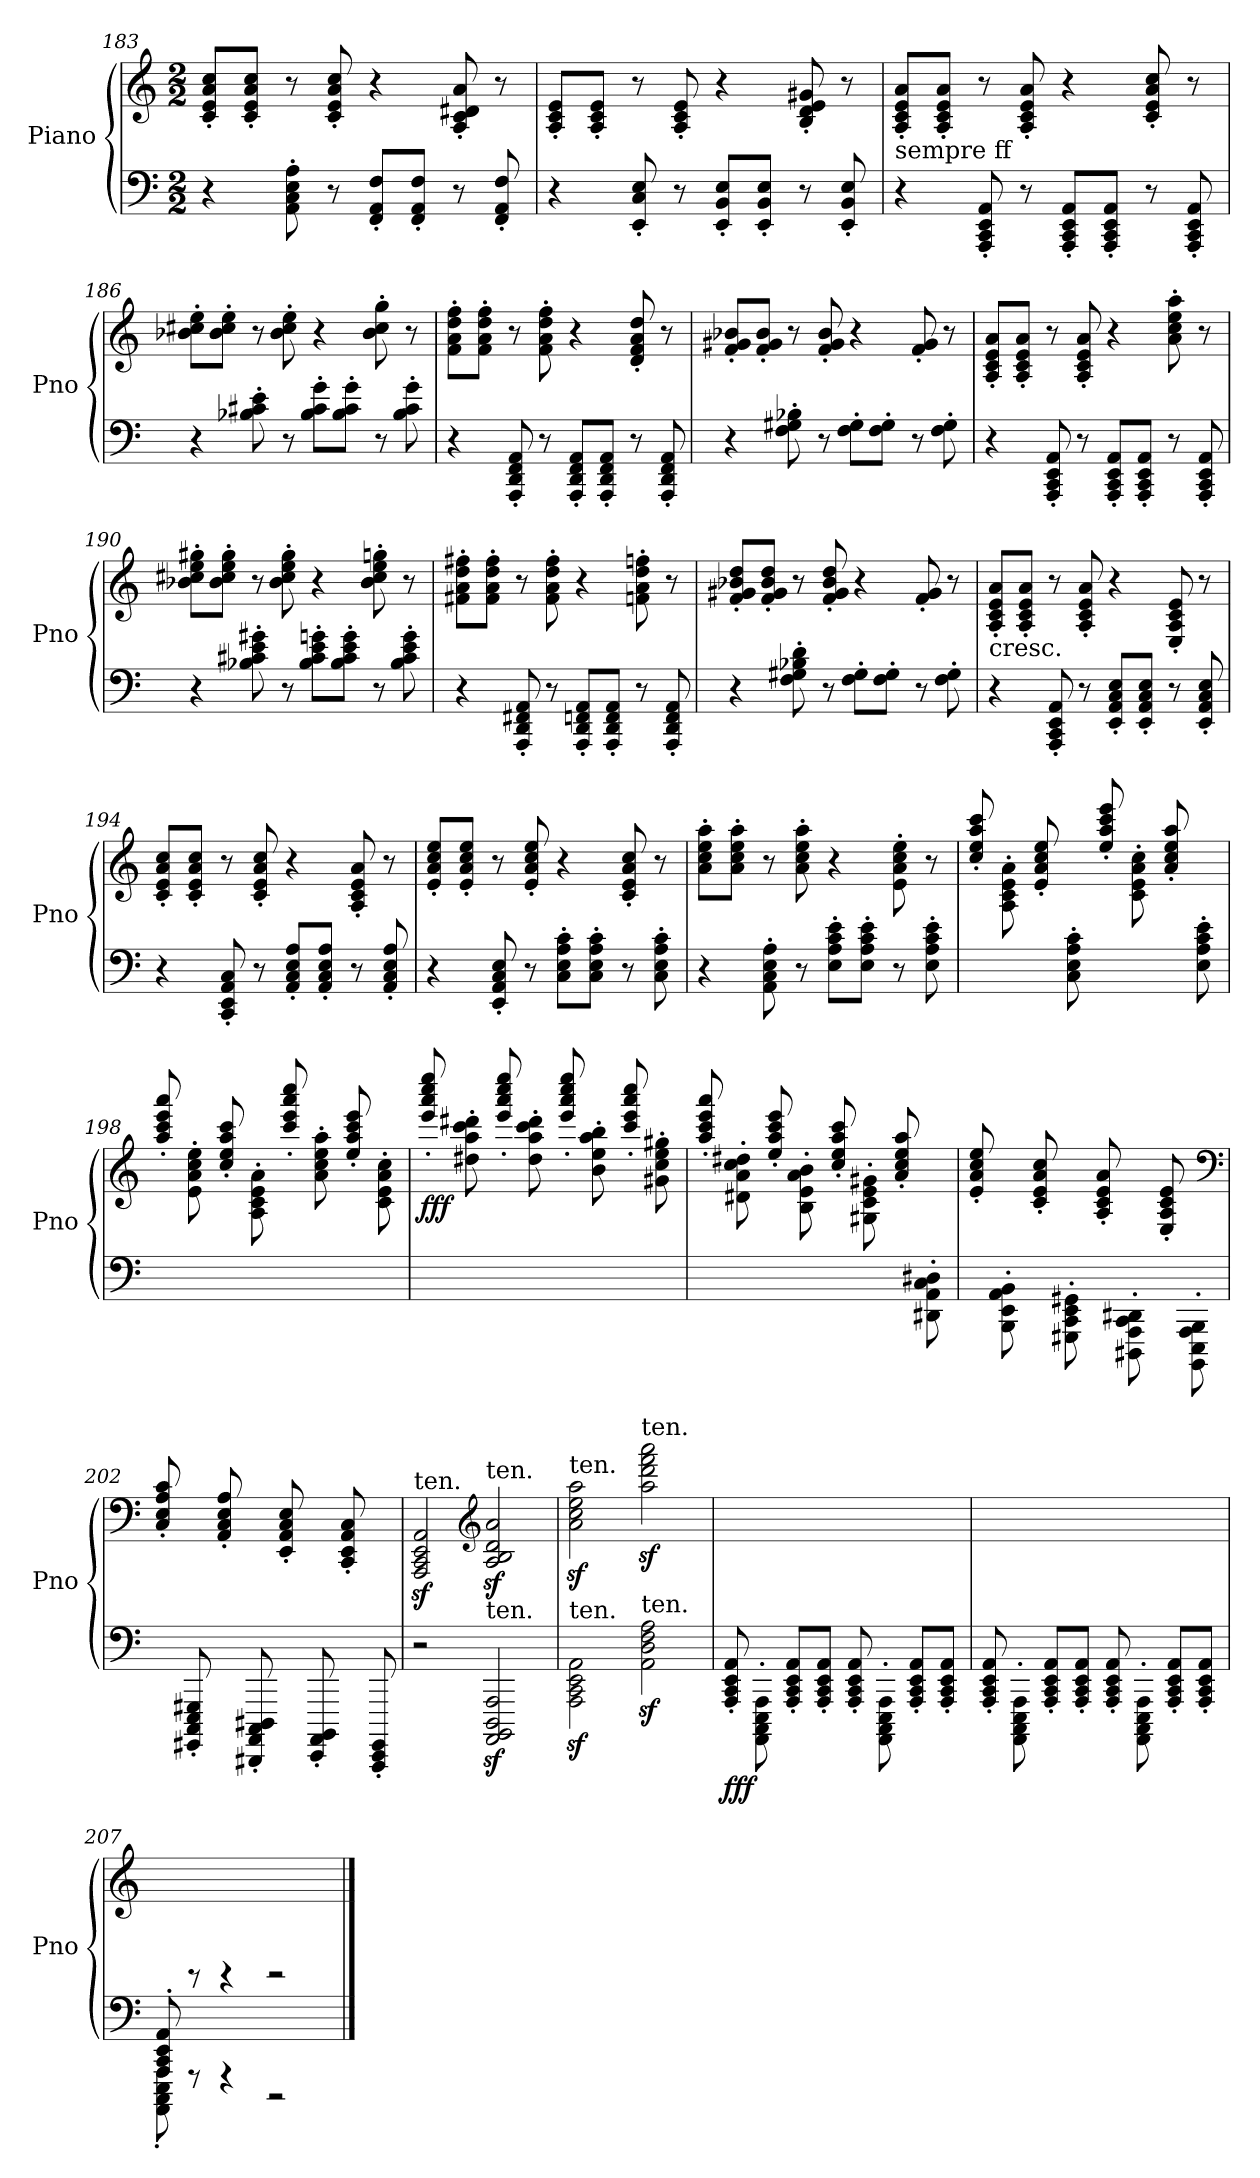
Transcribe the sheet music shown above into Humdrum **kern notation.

**kern	**kern	**dynam
*part1	*part1	*part1
*staff2	*staff1	*staff1/2
*I"Piano	*	*
*I'Pno	*	*
*clefF4	*clefG2	*
*k[]	*k[]	*
*C:	*C:	*
*M2/2	*M2/2	*
=183	=183	=183
4r	8c/' 8e/' 8a/' 8cc/'L	.
.	8c/' 8e/' 8a/' 8cc/'J	.
8AA\' 8C\' 8E\' 8A\'	8r	.
8r	8c/' 8e/' 8a/' 8cc/'	.
8FF/' 8AA/' 8F/'L	4r	.
8FF/' 8AA/' 8F/'J	.	.
8r	8A/' 8c/' 8d#X/' 8a/'	.
8FF/' 8AA/' 8F/'	8r	.
=184	=184	=184
4r	8A/' 8c/' 8e/'L	.
.	8A/' 8c/' 8e/'J	.
8EE/' 8C/' 8E/'	8r	.
8r	8A/' 8c/' 8e/'	.
8EE/' 8BB/' 8E/'L	4r	.
8EE/' 8BB/' 8E/'J	.	.
8r	8B/' 8d/' 8e/' 8g#X/'	.
8EE/' 8BB/' 8E/'	8r	.
=185	=185	=185
!	!LO:TX:b:t=sempre ff	!
4r	8A/' 8c/' 8e/' 8a/'L	.
.	8A/' 8c/' 8e/' 8a/'J	.
8AAA/' 8CC/' 8EE/' 8AA/'	8r	.
8r	8A/' 8c/' 8e/' 8a/'	.
8AAA/' 8CC/' 8EE/' 8AA/'L	4r	.
8AAA/' 8CC/' 8EE/' 8AA/'J	.	.
8r	8c/' 8e/' 8a/' 8cc/'	.
8AAA/' 8CC/' 8EE/' 8AA/'	8r	.
!!LO:PB:g=z
=186	=186	=186
4r	8b-X\' 8cc#X\' 8ee\'L	.
.	8b-\' 8cc#\' 8ee\'J	.
8B-X\' 8c#X\' 8e\'	8r	.
8r	8b-\' 8cc#\' 8ee\'	.
8B-\' 8c#\' 8g\'L	4r	.
8B-\' 8c#\' 8g\'J	.	.
8r	8b-\' 8cc#\' 8gg\'	.
8B-\' 8c#\' 8g\'	8r	.
=187	=187	=187
4r	8f\' 8a\' 8dd\' 8ff\'L	.
.	8f\' 8a\' 8dd\' 8ff\'J	.
8AAA/' 8DD/' 8FF/' 8AA/'	8r	.
8r	8f\' 8a\' 8dd\' 8ff\'	.
8AAA/' 8DD/' 8FF/' 8AA/'L	4r	.
8AAA/' 8DD/' 8FF/' 8AA/'J	.	.
8r	8d/' 8f/' 8a/' 8dd/'	.
8AAA/' 8DD/' 8FF/' 8AA/'	8r	.
=188	=188	=188
4r	8f/' 8g#X/' 8b-X/'L	.
.	8f/' 8g#/' 8b-/'J	.
8F\' 8G#X\' 8B-X\'	8r	.
8r	8f/' 8g#/' 8b-/'	.
8F\' 8G#\'L	4r	.
8F\' 8G#\'J	.	.
8r	8f/' 8g#/'	.
8F\' 8G#\'	8r	.
=189	=189	=189
4r	8A/' 8c/' 8e/' 8a/'L	.
.	8A/' 8c/' 8e/' 8a/'J	.
8AAA/' 8CC/' 8EE/' 8AA/'	8r	.
8r	8A/' 8c/' 8e/' 8a/'	.
8AAA/' 8CC/' 8EE/' 8AA/'L	4r	.
8AAA/' 8CC/' 8EE/' 8AA/'J	.	.
8r	8a\' 8cc\' 8ee\' 8aa\'	.
8AAA/' 8CC/' 8EE/' 8AA/'	8r	.
!!LO:LB:g=z
=190	=190	=190
4r	8b-X\' 8cc#X\' 8ee\' 8gg#X\'L	.
.	8b-\' 8cc#\' 8ee\' 8gg#\'J	.
8B-X\' 8c#X\' 8e\' 8g#X\'	8r	.
8r	8b-\' 8cc#\' 8ee\' 8gg#\'	.
8B-\' 8c#\' 8e\' 8gn\'L	4r	.
8B-\' 8c#\' 8e\' 8g\'J	.	.
8r	8b-\' 8cc#\' 8ee\' 8ggn\'	.
8B-\' 8c#\' 8e\' 8g\'	8r	.
=191	=191	=191
4r	8f#X\' 8a\' 8dd\' 8ff#X\'L	.
.	8f#\' 8a\' 8dd\' 8ff#\'J	.
8AAA/' 8DD/' 8FF#X/' 8AA/'	8r	.
8r	8f#\' 8a\' 8dd\' 8ff#\'	.
8AAA/' 8DD/' 8FFn/' 8AA/'L	4r	.
8AAA/' 8DD/' 8FF/' 8AA/'J	.	.
8r	8fn\' 8a\' 8dd\' 8ffn\'	.
8AAA/' 8DD/' 8FF/' 8AA/'	8r	.
=192	=192	=192
4r	8f/' 8g#X/' 8b-X/' 8dd/'L	.
.	8f/' 8g#/' 8b-/' 8dd/'J	.
8F\' 8G#X\' 8B-X\' 8d\'	8r	.
8r	8f/' 8g#/' 8b-/' 8dd/'	.
8F\' 8G#\'L	4r	.
8F\' 8G#\'J	.	.
8r	8f/' 8g#/'	.
8F\' 8G#\'	8r	.
=193	=193	=193
!	!LO:TX:b:t=cresc.	!
4r	8A/' 8c/' 8e/' 8a/'L	.
.	8A/' 8c/' 8e/' 8a/'J	.
8AAA/' 8CC/' 8EE/' 8AA/'	8r	.
8r	8A/' 8c/' 8e/' 8a/'	.
8EE/' 8AA/' 8C/' 8E/'L	4r	.
8EE/' 8AA/' 8C/' 8E/'J	.	.
8r	8E/' 8A/' 8c/' 8e/'	.
8EE/' 8AA/' 8C/' 8E/'	8r	.
!!LO:LB:g=z
=194	=194	=194
4r	8c/' 8e/' 8a/' 8cc/'L	.
.	8c/' 8e/' 8a/' 8cc/'J	.
8CC/' 8EE/' 8AA/' 8C/'	8r	.
8r	8c/' 8e/' 8a/' 8cc/'	.
8AA/' 8C/' 8E/' 8A/'L	4r	.
8AA/' 8C/' 8E/' 8A/'J	.	.
8r	8A/' 8c/' 8e/' 8a/'	.
8AA/' 8C/' 8E/' 8A/'	8r	.
=195	=195	=195
4r	8e/' 8a/' 8cc/' 8ee/'L	.
.	8e/' 8a/' 8cc/' 8ee/'J	.
8EE/' 8AA/' 8C/' 8E/'	8r	.
8r	8e/' 8a/' 8cc/' 8ee/'	.
8C\' 8E\' 8A\' 8c\'L	4r	.
8C\' 8E\' 8A\' 8c\'J	.	.
8r	8c/' 8e/' 8a/' 8cc/'	.
8C\' 8E\' 8A\' 8c\'	8r	.
=196	=196	=196
4r	8a\' 8cc\' 8ee\' 8aa\'L	.
.	8a\' 8cc\' 8ee\' 8aa\'J	.
8AA\' 8C\' 8E\' 8A\'	8r	.
8r	8a\' 8cc\' 8ee\' 8aa\'	.
8E\' 8A\' 8c\' 8e\'L	4r	.
8E\' 8A\' 8c\' 8e\'J	.	.
8r	8e\' 8a\' 8cc\' 8ee\'	.
8E\' 8A\' 8c\' 8e\'	8r	.
=197	=197	=197
*	*^	*
8ryy	8cc/' 8ee/' 8aa/' 8ccc/'	8ryy	.
8ryy	8ryy	8A\' 8c\' 8e\' 8a\'	.
8ryy	8e/' 8a/' 8cc/' 8ee/'	4.ryy	.
8C\' 8E\' 8A\' 8c\'	8ryy	.	.
8ryy	8ee/' 8aa/' 8ccc/' 8eee/'	.	.
8ryy	8ryy	8c\' 8e\' 8a\' 8cc\'	.
8ryy	8a/' 8cc/' 8ee/' 8aa/'	4ryy	.
8E\' 8A\' 8c\' 8e\'	8ryy	.	.
=198	=198	=198	=198
8ryy	8aa/' 8ccc/' 8eee/' 8aaa/'	8ryy	.
8ryy	8ryy	8e\' 8a\' 8cc\' 8ee\'	.
8ryy	8cc/' 8ee/' 8aa/' 8ccc/'	8ryy	.
8ryy	8ryy	8A\' 8c\' 8e\' 8a\'	.
8ryy	8ccc/' 8eee/' 8aaa/' 8cccc/'	8ryy	.
8ryy	8ryy	8a\' 8cc\' 8ee\' 8aa\'	.
8ryy	8ee/' 8aa/' 8ccc/' 8eee/'	8ryy	.
8ryy	8ryy	8c\' 8e\' 8a\' 8cc\'	.
!!LO:LB:g=z	!!
=199	=199	=199	=199
*8va	*	*	*
!	!	!	!LO:DY:b
8ryy	8eee/' 8aaa/' 8cccc/' 8eeee/'	8ryy	fff
8ryy	8ryy	8dd#X\' 8aa\' 8ccc\' 8ddd#X\'	.
8ryy	8eee/' 8aaa/' 8cccc/' 8eeee/'	8ryy	.
8ryy	8ryy	8dd#\' 8aa\' 8ccc\' 8ddd#\'	.
8ryy	8eee/' 8aaa/' 8cccc/' 8eeee/'	8ryy	.
8ryy	8ryy	8b\' 8ee\' 8aa\' 8bb\'	.
8ryy	8ccc/' 8eee/' 8aaa/' 8cccc/'	8ryy	.
8ryy	8ryy	8g#X\' 8cc\' 8ee\' 8gg#X\'	.
=200	=200	=200	=200
*	*X8va	*	*
8ryy	8aa/' 8ccc/' 8eee/' 8aaa/'	8ryy	.
8ryy	8ryy	8d#X\' 8a\' 8cc\' 8dd#X\'	.
8ryy	8ee/' 8aa/' 8ccc/' 8eee/'	8ryy	.
8ryy	8ryy	8B\' 8e\' 8a\' 8b\'	.
8ryy	8cc/' 8ee/' 8aa/' 8ccc/'	8ryy	.
8ryy	8ryy	8G#X\' 8c\' 8e\' 8g#X\'	.
8ryy	8a/' 8cc/' 8ee/' 8aa/'	4ryy	.
8D#X\' 8A\' 8c\' 8d#X\'	8ryy	.	.
*	*v	*v	*
=201	=201	=201
8ryy	8e/' 8a/' 8cc/' 8ee/'	.
8BB\' 8E\' 8A\' 8B\'	8ryy	.
8ryy	8c/' 8e/' 8a/' 8cc/'	.
8GG#X\' 8C\' 8E\' 8G#X\'	8ryy	.
8ryy	8A/' 8c/' 8e/' 8a/'	.
8DD#X\' 8AA\' 8C\' 8D#X\'	8ryy	.
8ryy	8E/' 8A/' 8c/' 8e/'	.
8BBB\' 8EE\' 8AA\' 8BB\'	8ryy	.
*	*clefF4	*
=202	=202	=202
8ryy	8C/' 8E/' 8A/' 8c/'	.
8GGG#X/' 8CC/' 8EE/' 8GG#X/'	8ryy	.
8ryy	8AA/' 8C/' 8E/' 8A/'	.
8DDD#X/' 8AAA/' 8CC/' 8DD#X/'	8ryy	.
8ryy	8EE/' 8AA/' 8C/' 8E/'	.
8EEE/' 8AAA/' 8BBB/'	8ryy	.
8ryy	8CC/' 8EE/' 8AA/' 8C/'	.
8CCC/' 8EEE/' 8GGG#/'	8ryy	.
!!LO:LB:g=z
=203	=203	=203
!	!LO:TX:a:t=ten.	!
2r	2AAA/z< 2CC/z< 2EE/z< 2AA/z<	.
*	*clefG2	*
!	!LO:TX:a:t=ten.	!
!LO:TX:a:t=ten.	!	!
2AAA/z< 2BBB/z< 2DD/z< 2AA/z<	2A/z< 2B/z< 2d/z< 2a/z<	.
=204	=204	=204
!	!LO:TX:a:t=ten.	!
!LO:TX:a:t=ten.	!	!
2AA\z< 2C\z< 2E\z< 2A\z<	2a\z< 2cc\z< 2ee\z< 2aa\z<	.
!	!LO:TX:a:t=ten.	!
!LO:TX:a:t=ten.	!	!
2A\z< 2d\z< 2f\z< 2a\z<	2aa\z< 2ddd\z< 2fff\z< 2aaa\z<	.
=205	=205	=205
*^	*	*
!	!	!	!LO:DY:b=2
8AA/' 8C/' 8E/' 8A/'	8ryy	8ryy	fff
8ryy	8AAA\' 8CC\' 8EE\' 8AA\'	8ryy	.
8AA/' 8C/' 8E/' 8A/'L	4ryy	4.ryy	.
8AA/' 8C/' 8E/' 8A/'J	.	.	.
8AA/' 8C/' 8E/' 8A/'	8ryy	.	.
8ryy	8AAA\' 8CC\' 8EE\' 8AA\'	8ryy	.
8AA/' 8C/' 8E/' 8A/'L	4ryy	4ryy	.
8AA/' 8C/' 8E/' 8A/'J	.	.	.
=206	=206	=206	=206
8AA/' 8C/' 8E/' 8A/'	8ryy	8ryy	.
8ryy	8AAA\' 8CC\' 8EE\' 8AA\'	8ryy	.
8AA/' 8C/' 8E/' 8A/'L	4ryy	4.ryy	.
8AA/' 8C/' 8E/' 8A/'J	.	.	.
8AA/' 8C/' 8E/' 8A/'	8ryy	.	.
8ryy	8AAA\' 8CC\' 8EE\' 8AA\'	8ryy	.
8AA/' 8C/' 8E/' 8A/'L	4ryy	4ryy	.
8AA/' 8C/' 8E/' 8A/'J	.	.	.
=207	=207	=207	=207
8AA/' 8C/' 8E/' 8A/'	8AAA\' 8CC\' 8EE\' 8AA\'	8ryy	.
2..ryy	8rGG	8rEE	.
.	4rGG	4rEE	.
.	2rCC	2rEE	.
*v	*v	*	*
==	==	==
*-	*-	*-
